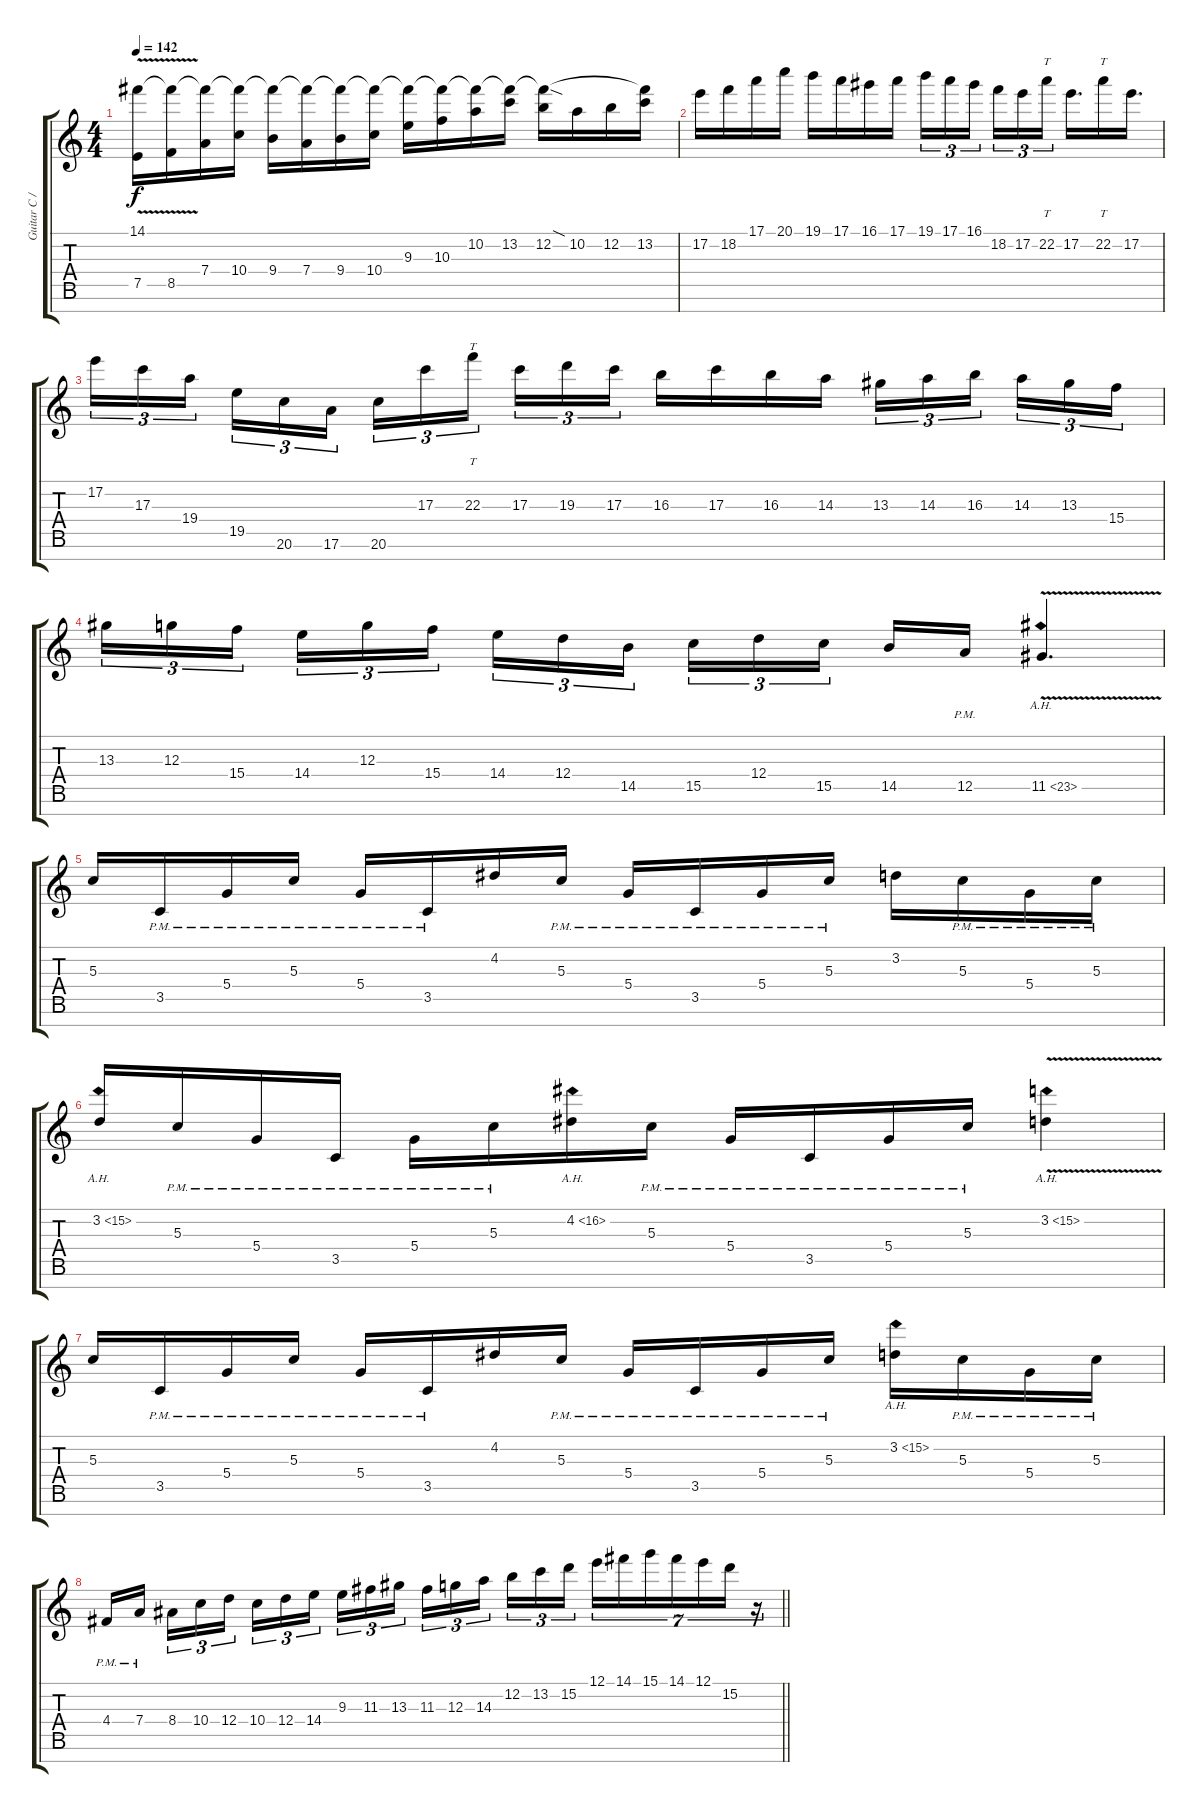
\track ("Guitar C / Lead" "Guitar C /") {instrument electricguitarjazz}
\staff {score tabs}
\tuning (E4 B3 G3 D3 A2 E2 B1) {hide}
\ts (4 4)
\tempo 142
\clef g2
\ks c
(14.1{v} 7.5).16{dy f} (14.1{t} 8.5).16 (14.1{t} 7.4).16 (14.1{t} 10.4).16 (14.1{t} 9.4).16 (14.1{t} 7.4).16 (14.1{t} 9.4).16 (14.1{t} 10.4).16 (14.1{t} 9.3).16 (14.1{t} 10.3).16 (14.1{t} 10.2).16 (14.1{t} 13.2).16 (14.1{sod t} 12.2).16 10.2.16 12.2.16 (14.1{t} 13.2).16 |
17.2.16 18.2.16 17.1.16 20.1.16 19.1.16 17.1.16 16.1.16 17.1.16 19.1.16{tu (3 2)} 17.1.16{tu (3 2)} 16.1.16{tu (3 2) beam splitsecondary} 18.2.16{tu (3 2)} 17.2.16{tu (3 2)} 22.2.16{tt tu (3 2)} 17.2.16{d} 22.2.16{tt} 17.2.16{d} |
17.2.16{tu (3 2)} 17.3.16{tu (3 2)} 19.4.16{tu (3 2) beam splitsecondary} 19.5.16{tu (3 2)} 20.6.16{tu (3 2)} 17.6.16{tu (3 2)} 20.6.16{tu (3 2)} 17.3.16{tu (3 2)} 22.3.16{tt tu (3 2) beam splitsecondary} 17.3.16{tu (3 2)} 19.3.16{tu (3 2)} 17.3.16{tu (3 2)} 16.3.16 17.3.16 16.3.16 14.3.16 13.3.16{tu (3 2)} 14.3.16{tu (3 2)} 16.3.16{tu (3 2) beam splitsecondary} 14.3.16{tu (3 2)} 13.3.16{tu (3 2)} 15.4.16{tu (3 2)} |
13.3.16{tu (3 2)} 12.3.16{tu (3 2)} 15.4.16{tu (3 2) beam splitsecondary} 14.4.16{tu (3 2)} 12.3.16{tu (3 2)} 15.4.16{tu (3 2)} 14.4.16{tu (3 2)} 12.4.16{tu (3 2)} 14.5.16{tu (3 2) beam splitsecondary} 15.5.16{tu (3 2)} 12.4.16{tu (3 2)} 15.5.16{tu (3 2)} 14.5.16 12.5{pm}.16 11.5{ah 12 v}.4{d} |
5.3.16 3.5{pm}.16 5.4{pm}.16 5.3{pm}.16 5.4{pm}.16 3.5{pm}.16 4.2.16 5.3{pm}.16 5.4{pm}.16 3.5{pm}.16 5.4{pm}.16 5.3{pm}.16 3.2.16 5.3{pm}.16 5.4{pm}.16 5.3{pm}.16 |
3.2{ah 12}.16 5.3{pm}.16 5.4{pm}.16 3.5{pm}.16 5.4{pm}.16 5.3{pm}.16 4.2{ah 12}.16 5.3{pm}.16 5.4{pm}.16 3.5{pm}.16 5.4{pm}.16 5.3{pm}.16 3.2{ah 12 v}.4 |
5.3.16 3.5{pm}.16 5.4{pm}.16 5.3{pm}.16 5.4{pm}.16 3.5{pm}.16 4.2.16 5.3{pm}.16 5.4{pm}.16 3.5{pm}.16 5.4{pm}.16 5.3{pm}.16 3.2{ah 12}.16 5.3{pm}.16 5.4{pm}.16 5.3{pm}.16 |
\barLineRight lightlight
4.4{pm}.16 7.4{pm}.16{beam splitsecondary} 8.4.16{tu (3 2)} 10.4.16{tu (3 2)} 12.4.16{tu (3 2)} 10.4.16{tu (3 2)} 12.4.16{tu (3 2)} 14.4.16{tu (3 2) beam splitsecondary} 9.3.16{tu (3 2)} 11.3.16{tu (3 2)} 13.3.16{tu (3 2)} 11.3.16{tu (3 2)} 12.3.16{tu (3 2)} 14.3.16{tu (3 2) beam splitsecondary} 12.2.16{tu (3 2)} 13.2.16{tu (3 2)} 15.2.16{tu (3 2)} 12.1.16{tu (7 4)} 14.1.16{tu (7 4)} 15.1.16{tu (7 4)} 14.1.16{tu (7 4)} 12.1.16{tu (7 4)} 15.2.16{tu (7 4)} r.16{tu (7 4)}
